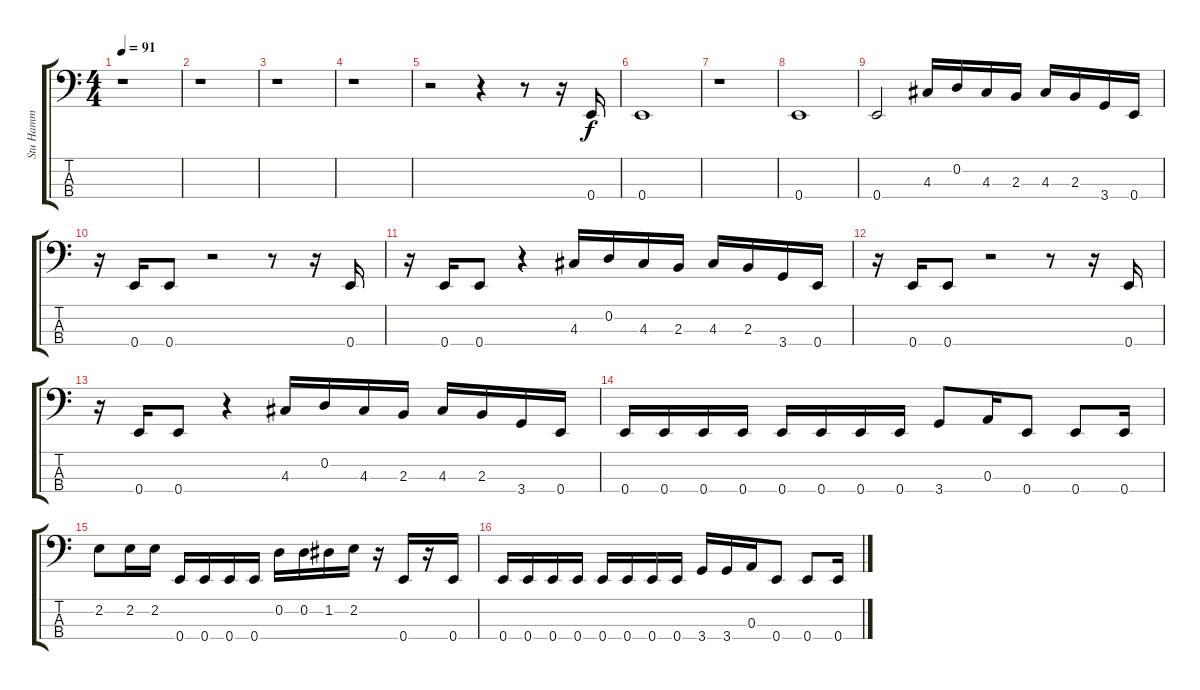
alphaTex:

\track ("Stu Hamm" "Stu Hamm") {instrument electricbassfinger}
\staff {score tabs}
\tuning (G2 D2 A1 E1) {hide}
\ts (4 4)
\tempo 91
\clef f4
\ks c
r.1{dy f instrument electricbassfinger} |
r.1 |
r.1 |
r.1 |
r.2 r.4 r.8 r.16 0.4.16 |
0.4.1 |
r.1 |
0.4.1 |
0.4.2 4.3.16 0.2.16 4.3.16 2.3.16 4.3.16 2.3.16 3.4.16 0.4.16 |
r.16 0.4.16 0.4.8 r.2 r.8 r.16 0.4.16 |
r.16 0.4.16 0.4.8 r.4 4.3.16 0.2.16 4.3.16 2.3.16 4.3.16 2.3.16 3.4.16 0.4.16 |
r.16 0.4.16 0.4.8 r.2 r.8 r.16 0.4.16 |
r.16 0.4.16 0.4.8 r.4 4.3.16 0.2.16 4.3.16 2.3.16 4.3.16 2.3.16 3.4.16 0.4.16 |
0.4.16 0.4.16 0.4.16 0.4.16 0.4.16 0.4.16 0.4.16 0.4.16 3.4.8 0.3.16 0.4.8 0.4.8 0.4.16 |
2.2.8 2.2.16 2.2.16 0.4.16 0.4.16 0.4.16 0.4.16 0.2.16 0.2.16 1.2.16 2.2.16 r.16 0.4.16 r.16 0.4.16 |
0.4.16 0.4.16 0.4.16 0.4.16 0.4.16 0.4.16 0.4.16 0.4.16 3.4.16 3.4.16 0.3.16 0.4.8 0.4.8 0.4.16
